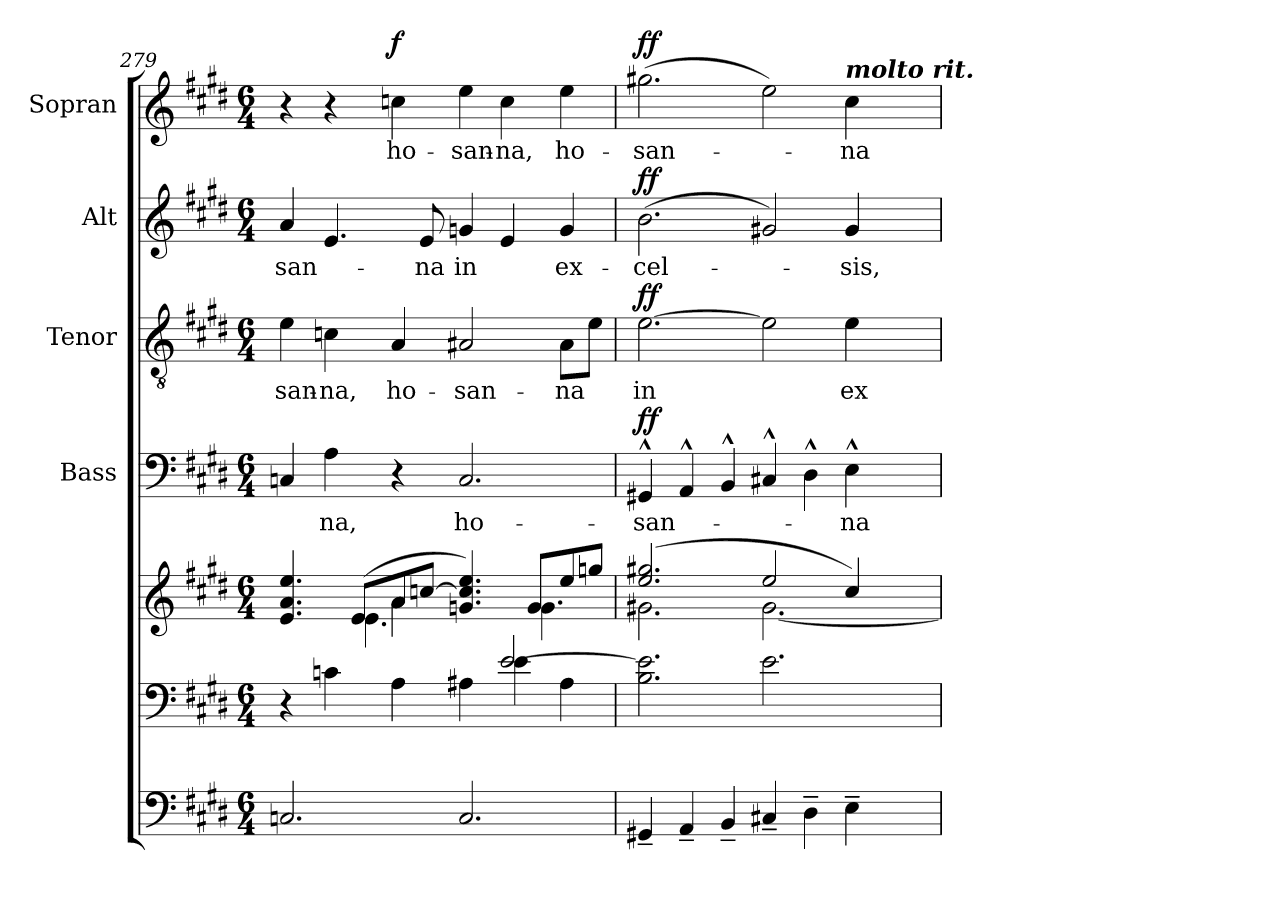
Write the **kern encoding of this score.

**kern	**kern	**kern	**kern	**text	**dynam	**kern	**text	**dynam	**kern	**text	**dynam	**kern	**text	**dynam
*part6	*part5	*part5	*part4	*part4	*part4	*part3	*part3	*part3	*part2	*part2	*part2	*part1	*part1	*part1
*staff7	*staff6	*staff5	*staff4	*staff4	*staff4	*staff3	*staff3	*staff3	*staff2	*staff2	*staff2	*staff1	*staff1	*staff1
*	*	*	*I"Bass	*	*	*I"Tenor	*	*	*I"Alt	*	*	*I"Sopran	*	*
*	*	*	*I'B.	*	*	*I'T.	*	*	*I'A.	*	*	*I'S.	*	*
*clefF4	*clefF4	*clefG2	*clefF4	*	*	*clefGv2	*	*	*clefG2	*	*	*clefG2	*	*
*ITrd7c12	*	*	*	*	*	*	*	*	*	*	*	*	*	*
*k[f#c#g#d#]	*k[f#c#g#d#]	*k[f#c#g#d#]	*k[f#c#g#d#]	*	*	*k[f#c#g#d#]	*	*	*k[f#c#g#d#]	*	*	*k[f#c#g#d#]	*	*
*E:	*E:	*E:	*E:	*	*	*E:	*	*	*E:	*	*	*E:	*	*
*M6/4	*M6/4	*M6/4	*M6/4	*	*	*M6/4	*	*	*M6/4	*	*	*M6/4	*	*
=279	=279	=279	=279	=279	=279	=279	=279	=279	=279	=279	=279	=279	=279	=279
*	*^	*^	*	*	*	*	*	*	*	*	*	*	*	*
*	*	*	*	*^	*	*	*	*	*	*	*	*	*	*	*	*
!	!	!	!	!	!	!	!	!	!	!LO:LY:b	!	!	!LO:LY:b	!	!	!	!
2.CCn/	1ryy	4r	4.e/ 4.a/ 4.ee/	4.ryy	2ryy	4Cn/	.	.	4e\	-san-	.	4a/	-san-	.	4r	.	.
!	!	!	!	!	!	!	!LO:LY:b	!	!	!LO:LY:b	!	!	!	!	!	!	!
.	.	4cn\	.	.	.	4A\	-na,	.	4cn\	-na,	.	4.e/	.	.	4r	.	.
.	.	.	(>8e/L	4.e\	.	.	.	.	.	.	.	.	.	.	.	.	.
!	!	!	!	!	!	!	!	!	!	!LO:LY:b	!	!	!	!	!	!LO:LY:b	!LO:DY:a
.	.	4A\	8a/	.	4a\	4r	.	.	4A/	ho-	.	.	.	.	4ccn\	ho-	f
!	!	!	!	!	!	!	!	!	!	!	!	!	!LO:LY:b	!	!	!	!
.	.	.	[>8ccn/J	.	.	.	.	.	.	.	.	8e/	-na	.	.	.	.
!	!	!	!	!	!	!	!LO:LY:b	!	!	!LO:LY:b	!	!	!LO:LY:b	!	!	!LO:LY:b	!
2.CC/	.	4A#X\	4.gn/ 4.cc/] 4.ee/)	4.ryy	2.ryy	2.C/	ho-	.	2A#X/	-san-	.	4gn/	in	.	4ee\	-san-	.
!	!	!	!	!	!	!	!	!	!	!	!	!	!	!	!	!LO:LY:b	!
.	[>2e/	4e\	.	.	.	.	.	.	.	.	.	4e/	.	.	4cc\	-na,	.
.	.	.	8g/L	4.g\	.	.	.	.	.	.	.	.	.	.	.	.	.
!	!	!	!	!	!	!	!	!	!	!LO:LY:b	!	!	!LO:LY:b	!	!	!LO:LY:b	!
.	.	4A#\	8ee/	.	.	.	.	.	8A#\L	-na	.	4g/	ex-	.	4ee\	ho-	.
.	.	.	8ggn/J	.	.	.	.	.	8e\J	.	.	.	.	.	.	.	.
*	*v	*v	*	*	*	*	*	*	*	*	*	*	*	*	*	*	*
*	*	*	*v	*v	*	*	*	*	*	*	*	*	*	*	*	*
!!LO:LB:g=z
=280	=280	=280	=280	=280	=280	=280	=280	=280	=280	=280	=280	=280	=280	=280	=280
!	!	!	!	!	!LO:LY:b	!LO:DY:a	!	!LO:LY:b	!LO:DY:a	!	!LO:LY:b	!LO:DY:a	!	!LO:LY:b	!LO:DY:a
4GGG#X~</	2.B\ 2.e\]	(2.ee/ 2.gg#X/	2.g#X\	4GG#X^^>/	-san-	ff	[2.e\	in	ff	(>2.b\	-cel-	ff	(>2.gg#X\	-san-	ff
4AAA~</	.	.	.	4AA^^>/	.	.	.	.	.	.	.	.	.	.	.
4BBB~</	.	.	.	4BB^^>/	.	.	.	.	.	.	.	.	.	.	.
4CC#X~</	2.e\	2ee/	[<2.g#\	4C#X^^>/	.	.	2e\]	.	.	2g#X/)	.	.	2ee\)	.	.
4DD#~>\	.	.	.	4D#^^>\	.	.	.	.	.	.	.	.	.	.	.
!	!	!	!	!	!	!	!	!	!	!	!	!	!LO:TX:a:Bi:t=molto rit.	!	!
!	!	!	!	!	!LO:LY:b	!	!	!LO:LY:b	!	!	!LO:LY:b	!	!	!LO:LY:b	!
4EE~>\	.	4cc#/)	.	4E^^>\	-na	.	4e\	ex-	.	4g#/	-sis,	.	4cc#\	-na	.
*	*	*v	*v	*	*	*	*	*	*	*	*	*	*	*	*
=	=	=	=	=	=	=	=	=	=	=	=	=	=	=
*-	*-	*-	*-	*-	*-	*-	*-	*-	*-	*-	*-	*-	*-	*-
